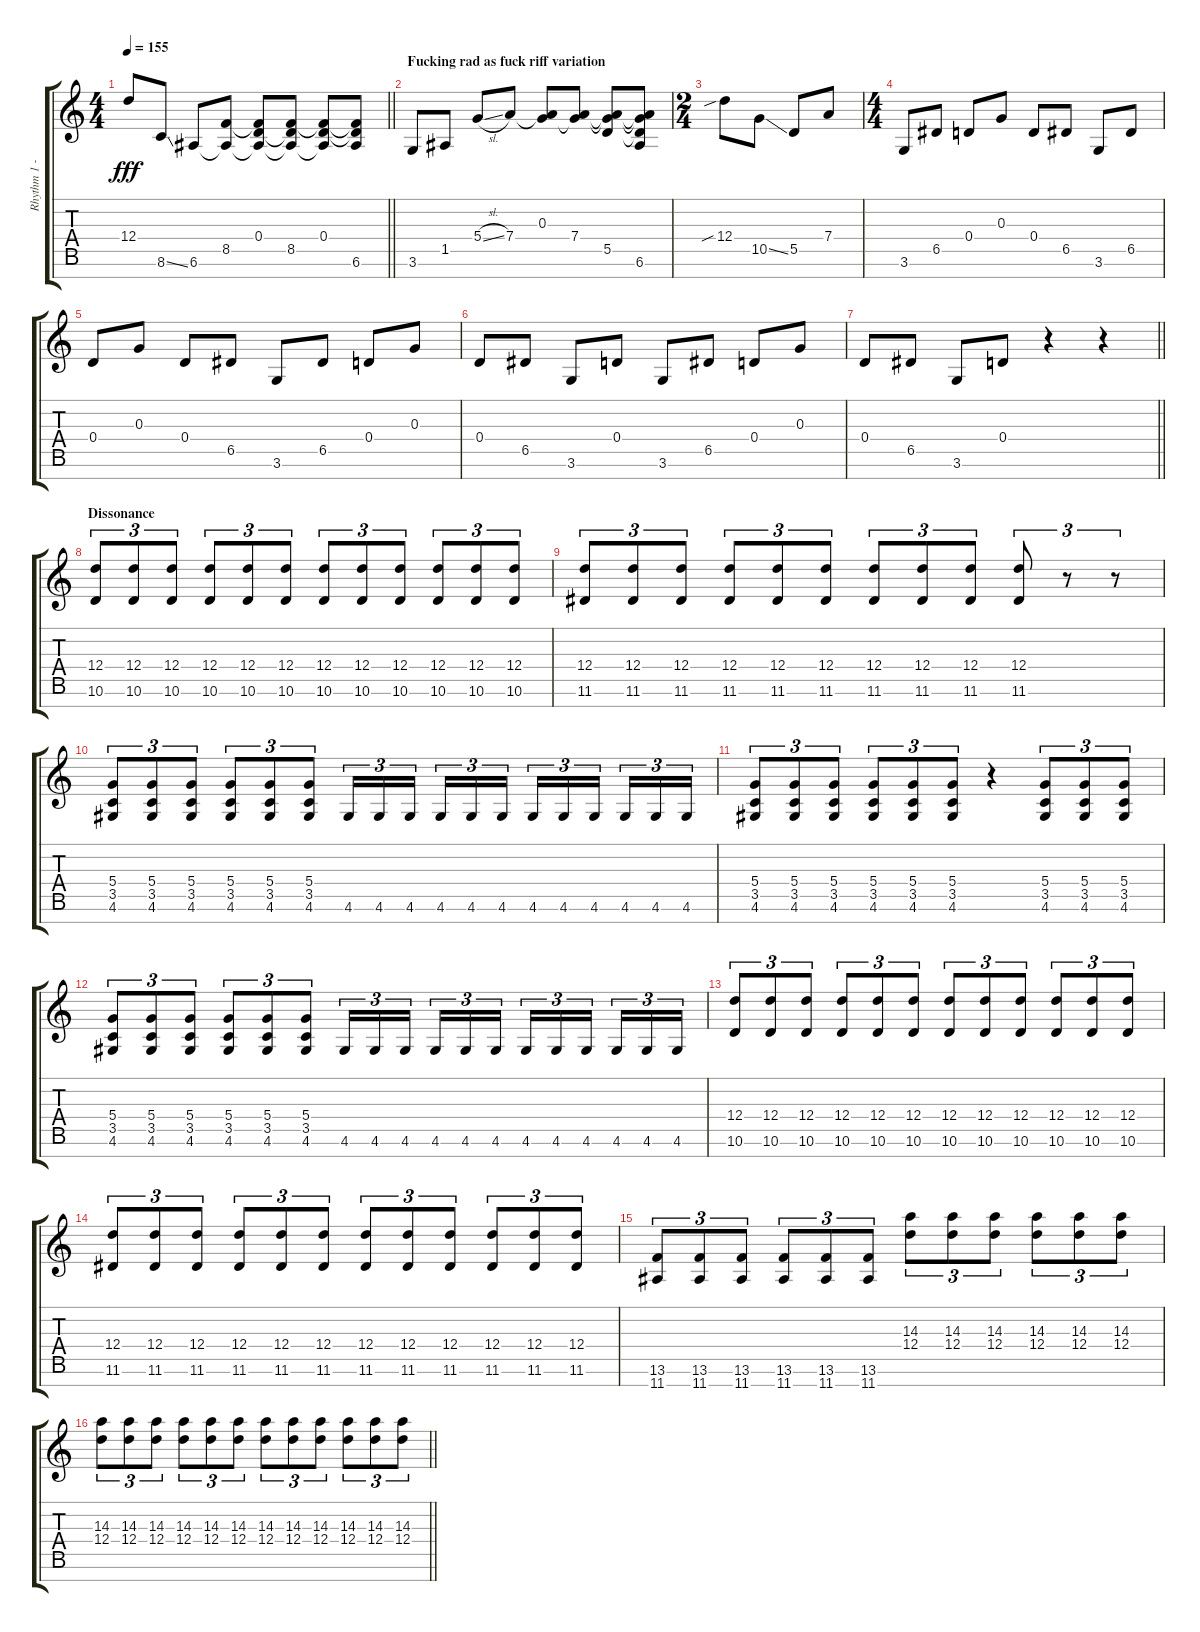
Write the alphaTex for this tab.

\track ("Rhythm 1 - Rob" "Rhythm 1 -") {instrument distortionguitar}
\staff {score tabs}
\tuning (E4 B3 G3 D3 A2 E2 B1) {hide}
\ts (4 4)
\tempo 155
\clef g2
\barLineRight lightlight
\ks c
12.4.8{dy fff} 8.6{ss}.8 6.6.8 (8.5 6.6{t}).8 (0.4 8.5{t} 6.6{t}).8 (0.4{t} 8.5 6.6{t}).8 (0.4 8.5{t} 6.6{t}).8 (0.4{t} 8.5{t} 6.6).8 |
\section ("" "Fucking rad as fuck riff variation")
3.6.8 1.5.8 5.4{sl}.8 7.4.8 (0.3 7.4{t}).8 (0.3{t} 7.4).8 (0.3{t} 7.4{t} 5.5).8 (0.3{t} 7.4{t} 5.5{t} 6.6).8 |
\ts (2 4)
12.4{sib}.8 10.5{ss}.8 5.5.8 7.4.8 |
\ts (4 4)
3.6.8 6.5.8 0.4.8 0.3.8 0.4.8 6.5.8 3.6.8 6.5.8 |
0.4.8 0.3.8 0.4.8 6.5.8 3.6.8 6.5.8 0.4.8 0.3.8 |
0.4.8 6.5.8 3.6.8 0.4.8 3.6.8 6.5.8 0.4.8 0.3.8 |
\barLineRight lightlight
0.4.8 6.5.8 3.6.8 0.4.8 r.4 r.4 |
\section ("" "Dissonance")
(12.4 10.6).8{tu (3 2)} (12.4 10.6).8{tu (3 2)} (12.4 10.6).8{tu (3 2)} (12.4 10.6).8{tu (3 2)} (12.4 10.6).8{tu (3 2)} (12.4 10.6).8{tu (3 2)} (12.4 10.6).8{tu (3 2)} (12.4 10.6).8{tu (3 2)} (12.4 10.6).8{tu (3 2)} (12.4 10.6).8{tu (3 2)} (12.4 10.6).8{tu (3 2)} (12.4 10.6).8{tu (3 2)} |
(12.4 11.6).8{tu (3 2)} (12.4 11.6).8{tu (3 2)} (12.4 11.6).8{tu (3 2)} (12.4 11.6).8{tu (3 2)} (12.4 11.6).8{tu (3 2)} (12.4 11.6).8{tu (3 2)} (12.4 11.6).8{tu (3 2)} (12.4 11.6).8{tu (3 2)} (12.4 11.6).8{tu (3 2)} (12.4 11.6).8{tu (3 2)} r.8{tu (3 2)} r.8{tu (3 2)} |
(5.4 3.5 4.6).8{tu (3 2)} (5.4 3.5 4.6).8{tu (3 2)} (5.4 3.5 4.6).8{tu (3 2)} (5.4 3.5 4.6).8{tu (3 2)} (5.4 3.5 4.6).8{tu (3 2)} (5.4 3.5 4.6).8{tu (3 2)} 4.6.16{tu (3 2)} 4.6.16{tu (3 2)} 4.6.16{tu (3 2) beam splitsecondary} 4.6.16{tu (3 2)} 4.6.16{tu (3 2)} 4.6.16{tu (3 2)} 4.6.16{tu (3 2)} 4.6.16{tu (3 2)} 4.6.16{tu (3 2) beam splitsecondary} 4.6.16{tu (3 2)} 4.6.16{tu (3 2)} 4.6.16{tu (3 2)} |
(5.4 3.5 4.6).8{tu (3 2)} (5.4 3.5 4.6).8{tu (3 2)} (5.4 3.5 4.6).8{tu (3 2)} (5.4 3.5 4.6).8{tu (3 2)} (5.4 3.5 4.6).8{tu (3 2)} (5.4 3.5 4.6).8{tu (3 2)} r.4 (5.4 3.5 4.6).8{tu (3 2)} (5.4 3.5 4.6).8{tu (3 2)} (5.4 3.5 4.6).8{tu (3 2)} |
(5.4 3.5 4.6).8{tu (3 2)} (5.4 3.5 4.6).8{tu (3 2)} (5.4 3.5 4.6).8{tu (3 2)} (5.4 3.5 4.6).8{tu (3 2)} (5.4 3.5 4.6).8{tu (3 2)} (5.4 3.5 4.6).8{tu (3 2)} 4.6.16{tu (3 2)} 4.6.16{tu (3 2)} 4.6.16{tu (3 2) beam splitsecondary} 4.6.16{tu (3 2)} 4.6.16{tu (3 2)} 4.6.16{tu (3 2)} 4.6.16{tu (3 2)} 4.6.16{tu (3 2)} 4.6.16{tu (3 2) beam splitsecondary} 4.6.16{tu (3 2)} 4.6.16{tu (3 2)} 4.6.16{tu (3 2)} |
(12.4 10.6).8{tu (3 2)} (12.4 10.6).8{tu (3 2)} (12.4 10.6).8{tu (3 2)} (12.4 10.6).8{tu (3 2)} (12.4 10.6).8{tu (3 2)} (12.4 10.6).8{tu (3 2)} (12.4 10.6).8{tu (3 2)} (12.4 10.6).8{tu (3 2)} (12.4 10.6).8{tu (3 2)} (12.4 10.6).8{tu (3 2)} (12.4 10.6).8{tu (3 2)} (12.4 10.6).8{tu (3 2)} |
(12.4 11.6).8{tu (3 2)} (12.4 11.6).8{tu (3 2)} (12.4 11.6).8{tu (3 2)} (12.4 11.6).8{tu (3 2)} (12.4 11.6).8{tu (3 2)} (12.4 11.6).8{tu (3 2)} (12.4 11.6).8{tu (3 2)} (12.4 11.6).8{tu (3 2)} (12.4 11.6).8{tu (3 2)} (12.4 11.6).8{tu (3 2)} (12.4 11.6).8{tu (3 2)} (12.4 11.6).8{tu (3 2)} |
(13.6 11.7).8{tu (3 2)} (13.6 11.7).8{tu (3 2)} (13.6 11.7).8{tu (3 2)} (13.6 11.7).8{tu (3 2)} (13.6 11.7).8{tu (3 2)} (13.6 11.7).8{tu (3 2)} (14.3 12.4).8{tu (3 2)} (14.3 12.4).8{tu (3 2)} (14.3 12.4).8{tu (3 2)} (14.3 12.4).8{tu (3 2)} (14.3 12.4).8{tu (3 2)} (14.3 12.4).8{tu (3 2)} |
\barLineRight lightlight
(14.3 12.4).8{tu (3 2)} (14.3 12.4).8{tu (3 2)} (14.3 12.4).8{tu (3 2)} (14.3 12.4).8{tu (3 2)} (14.3 12.4).8{tu (3 2)} (14.3 12.4).8{tu (3 2)} (14.3 12.4).8{tu (3 2)} (14.3 12.4).8{tu (3 2)} (14.3 12.4).8{tu (3 2)} (14.3 12.4).8{tu (3 2)} (14.3 12.4).8{tu (3 2)} (14.3 12.4).8{tu (3 2)}
